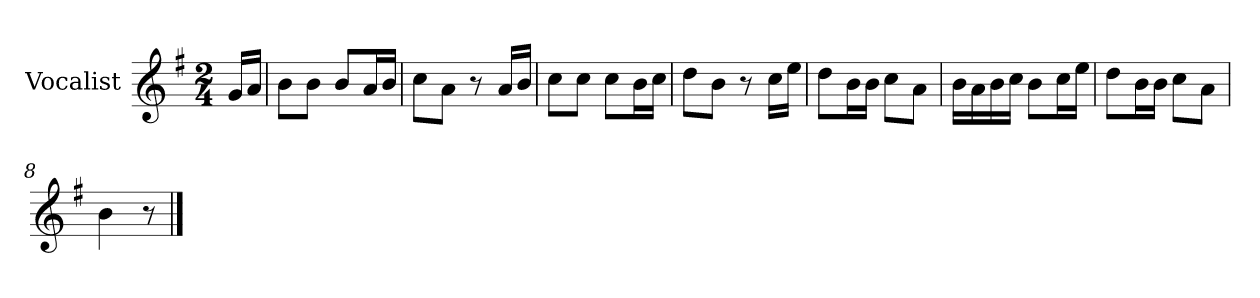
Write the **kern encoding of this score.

**kern
*part1
*staff1
*I"Vocalist
*k[f#]
*G:
*M2/4
=
16gLL
16aJJ
=1
8bL
8bJ
8bL
16aL
16bJJ
=2
8ccL
8aJ
8r
16aLL
16bJJ
=3
8ccL
8ccJ
8ccL
16bL
16ccJJ
=4
8ddL
8bJ
8r
16ccLL
16eeJJ
=5
8ddL
16bL
16bJJ
8ccL
8aJ
=6
16bLL
16a
16b
16ccJJ
8bL
16ccL
16eeJJ
=7
8ddL
16bL
16bJJ
8ccL
8aJ
=8
4b
8r
==
*-
